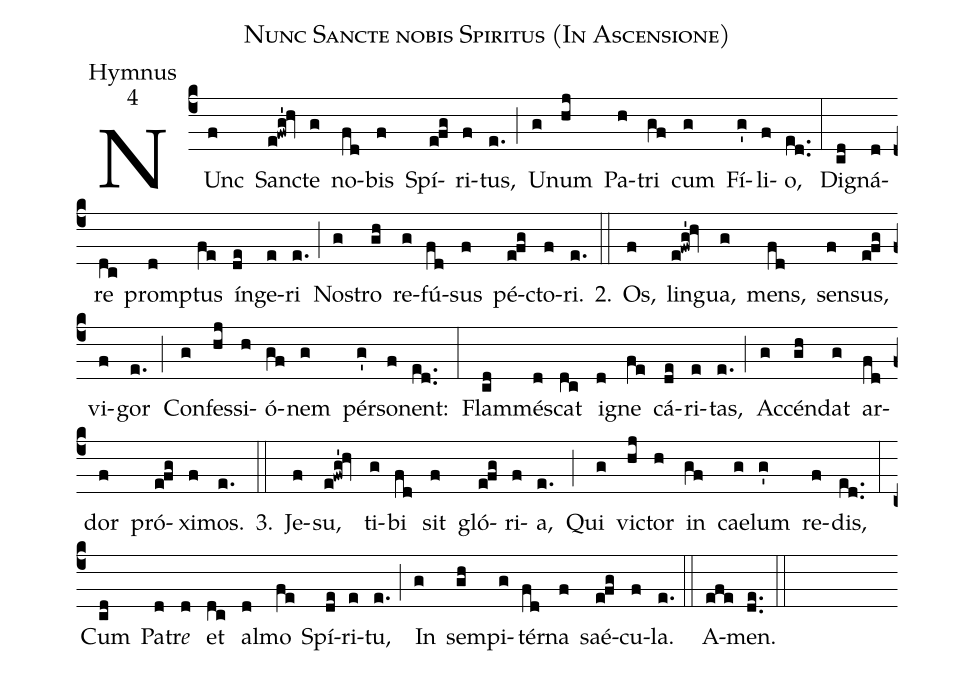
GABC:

name:Nunc Sancte nobis Spiritus (In Ascensione);
office-part:Hymnus;
mode:4;
%%
(c4) NUnc(f) San(e!fwg'!hv)cte(g) no(fd)bis(f) Spí(e!fg)ri(f)tus,(e.) (;) U(g)num(hj) Pa(h)tri(gf) cum(g) Fí(g')li(f)o,(ed..) (:) Di(cd)gná(d)re(dc) promp(d)tus(fe) ín(de)ge(e)ri(e.) (;) No(g)stro(gh) re(g)fú(fd)sus(f) pé(e!fg)cto(f)ri.(e.) 2.(::) Os,(f) lin(e!fwg'!hv)gua,(g) mens,(fd) sen(f)sus,(e!fg) vi(f)gor(e.) (;) Con(g)fes(hj)si(h)ó(gf)nem(g) pér(g')so(f)nent:(ed..) (:) Flam(cd)mé(d)scat(dc) i(d)gne(fe) cá(de)ri(e)tas,(e.) (;) Ac(g)cén(gh)dat(g) ar(fd)dor(f) pró(e!fg)xi(f)mos.(e.) 3.(::) Je(f)su,(e!fwg'!hv) ti(g)bi(fd) sit(f) gló(e!fg)ri(f)a,(e.) (;) Qui(g) vi(hj)ctor(h) in(gf) cae(g)lum(g') re(f)dis,(ed..) (:) Cum(cd) Pa(d)tr<i>e</i>(d) et(dc) al(d)mo(fe) Spí(de)ri(e)tu,(e.) (;) In(g) sem(gh)pi(g)tér(fd)na(f) saé(e!fg)cu(f)la.(e.) (::) A(efe)men.(de..) (::)
